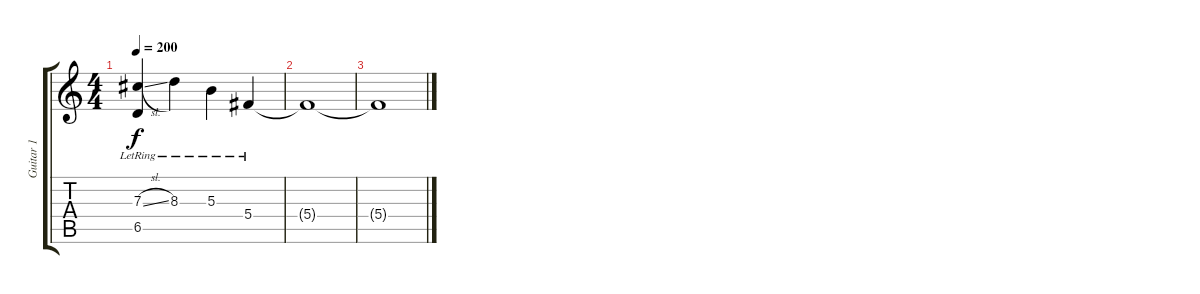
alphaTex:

\track ("Guitar 1" "Guitar 1") {instrument acousticguitarnylon}
\staff {score tabs}
\tuning (Eb4 Bb3 Gb3 Db3 Ab2 Eb2) {hide}
\ts (4 4)
\tempo 200
\clef g2
\ks c
(7.3{sl lr} 6.5{lr}).4{dy f} 8.3{lr}.4 5.3{lr}.4 5.4{lr}.4 |
5.4{t}.1 |
5.4{t}.1
